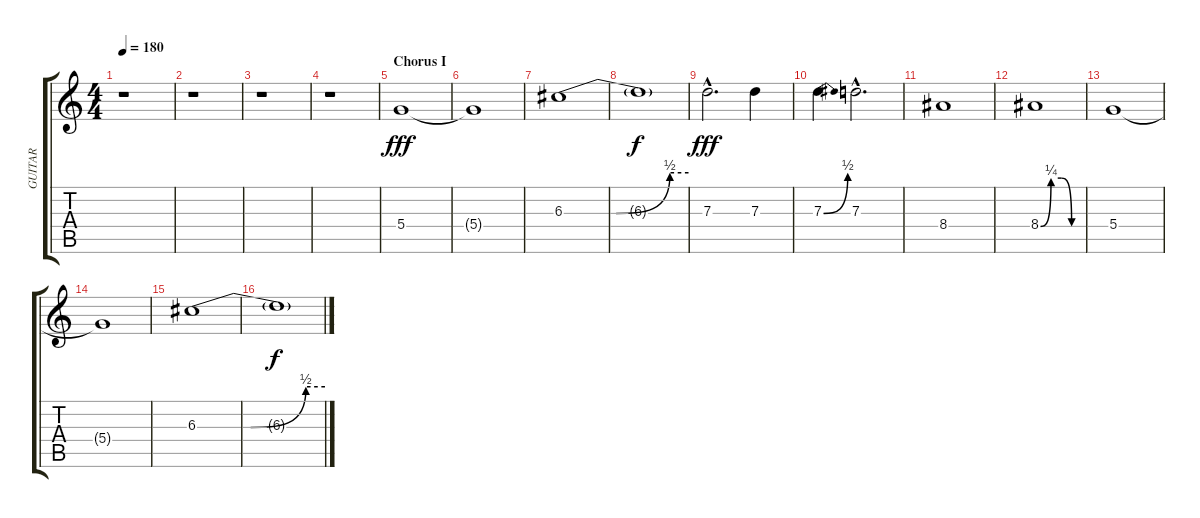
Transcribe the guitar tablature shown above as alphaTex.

\track ("GUITAR" "GUITAR") {instrument overdrivenguitar}
\staff {score tabs}
\tuning (E4 B3 G3 D3 A2 E2) {hide}
\ts (4 4)
\tempo 180
\clef g2
\ks c
r.1{dy fff} |
r.1 |
r.1 |
r.1 |
\section ("" "Chorus I")
5.4.1 |
5.4{t}.1 |
6.3{be (custom 0 0 25 0 51 2 60 2)}.1 |
6.3{t}.1{dy f} |
7.3{hac}.2{d dy fff} 7.3.4 |
7.3{be (bend 0 0 60 2)}.4 7.3{hac}.2{d} |
8.4.1 |
8.4{be (custom 0 0 15 1 30 1 45 0 60 0)}.1 |
5.4.1 |
5.4{t}.1 |
6.3{be (custom 0 0 25 0 51 2 60 2)}.1 |
6.3{t}.1{dy f}
